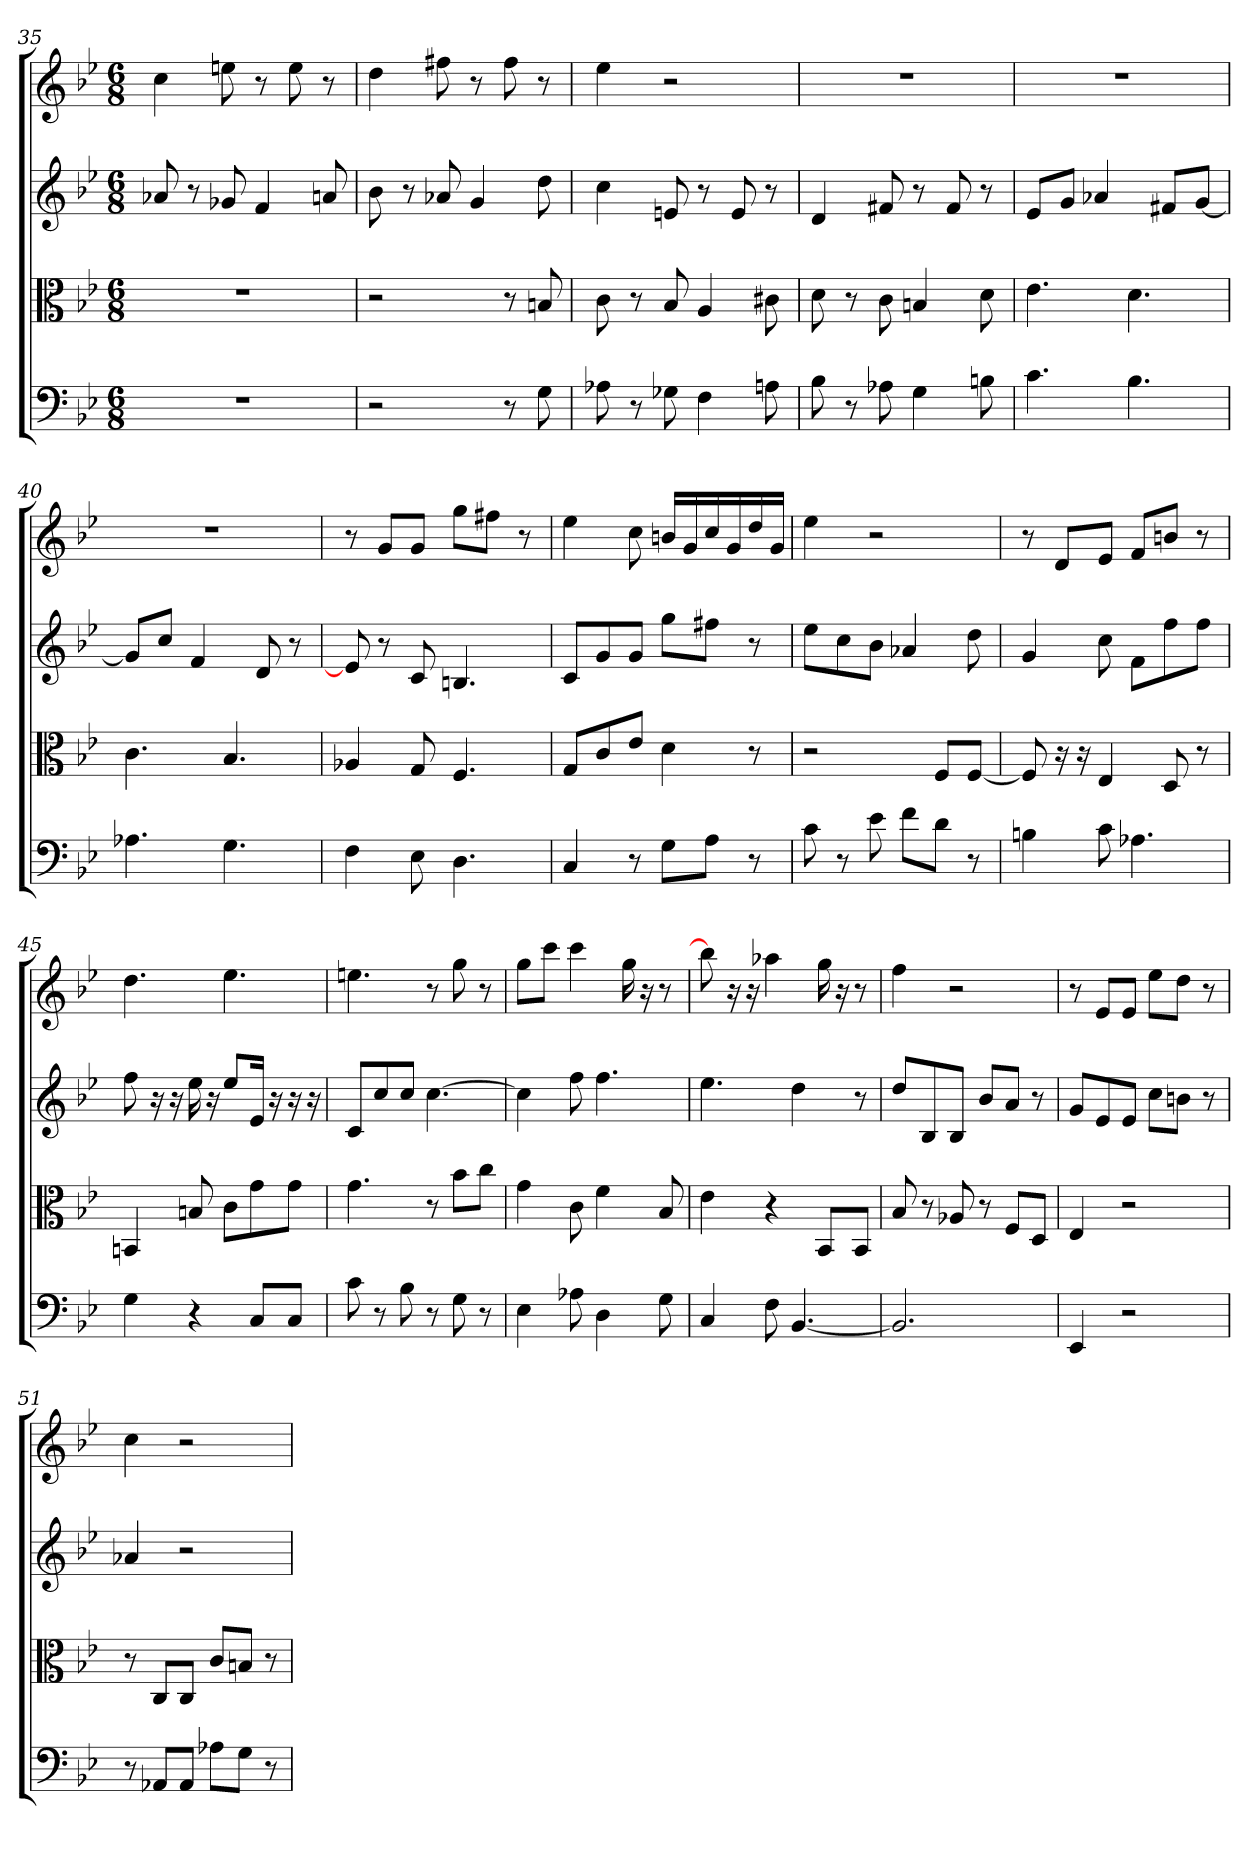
**kern	**kern	**kern	**kern
*part4	*part3	*part2	*part1
*staff4	*staff3	*staff2	*staff1
*clefF4	*clefC3	*clefG2	*clefG2
*k[b-e-]	*k[b-e-]	*k[b-e-]	*k[b-e-]
*B-:	*B-:	*B-:	*B-:
*M6/8	*M6/8	*M6/8	*M6/8
=35	=35	=35	=35
2.r	2.r	8a-X	4cc
.	.	8r	.
.	.	8g-X	8een
.	.	4f	8r
.	.	.	8ee
.	.	8an	8r
=36	=36	=36	=36
2r	2r	8b-	4dd
.	.	8r	.
.	.	8a-X	8ff#X
.	.	4g	8r
8r	8r	.	8ff#
8G	8Bn	8dd	8r
=37	=37	=37	=37
8A-X	8c	4cc	4ee-
8r	8r	.	.
8G-X	8B-	8en	2r
4F	4A	8r	.
.	.	8e	.
8An	8c#X	8r	.
=38	=38	=38	=38
8B-	8d	4d	2.r
8r	8r	.	.
8A-X	8c	8f#X	.
4G	4Bn	8r	.
.	.	8f#	.
8Bn	8d	8r	.
=39	=39	=39	=39
4.c	4.e-	8e-/L	2.r
.	.	8g/J	.
.	.	4a-X	.
4.B-	4.d	.	.
.	.	8f#X/L	.
.	.	[8g/J	.
=40	=40	=40	=40
4.A-X	4.c	8g/L]	2.r
.	.	8cc/J	.
.	.	4f	.
4.G	4.B-	.	.
.	.	8d	.
.	.	8r	.
=41	=41	=41	=41
4F	4A-X	8e-]	8r
.	.	8r	8g/L
8E-	8G	8c	8g/J
4.D	4.F	4.Bn	8gg\L
.	.	.	8ff#X\J
.	.	.	8r
=42	=42	=42	=42
4C	8G/L	8c/L	4ee-
.	8c/	8g/	.
8r	8e-/J	8g/J	8cc
8G\L	4d	8gg\L	16bn/LL
.	.	.	16g/
8A\J	.	8ff#X\J	16cc/
.	.	.	16g/
8r	8r	8r	16dd/
.	.	.	16g/JJ
=43	=43	=43	=43
8c	2r	8ee-\L	4ee-
8r	.	8cc\	.
8e-	.	8b-\J	2r
8f\L	.	4a-X	.
8d\J	8F/L	.	.
8r	[8F/J	8dd	.
=44	=44	=44	=44
4Bn	8F]	4g	8r
.	16r	.	8d/L
.	16r	.	.
8c	4E-	8cc	8e-/J
4.A-X	.	8f\L	8f/L
.	8D	8ff\	8bn/J
.	8r	8ff\J	8r
=45	=45	=45	=45
4G	4BBn	8ff	4.dd
.	.	16r	.
.	.	16r	.
4r	8Bn	16ee-	.
.	.	16r	.
.	8c\L	8ee-/L	4.ee-
8C/L	8g\	16e-/Jk	.
.	.	16r	.
8C/J	8g\J	16r	.
.	.	16r	.
=46	=46	=46	=46
8c	4.g	8c/L	4.een
8r	.	8cc/	.
8B-	.	8cc/J	.
8r	8r	[4.cc	8r
8G	8b-\L	.	8gg
8r	8cc\J	.	8r
=47	=47	=47	=47
4E-	4g	4cc]	8gg\L
.	.	.	8ccc\J
8A-X	8c	8ff	4ccc
4D	4f	4.ff	.
.	.	.	16gg
.	.	.	16r
8G	8B-	.	8r
=48	=48	=48	=48
4C	4e-	4.ee-	8bb-]
.	.	.	16r
.	.	.	16r
8F	4r	.	4aa-X
[4.BB-	.	4dd	.
.	8BB-/L	.	16gg
.	.	.	16r
.	8BB-/J	8r	8r
=49	=49	=49	=49
2.BB-]	8B-	8dd/L	4ff
.	8r	8B-/	.
.	8A-X	8B-/J	2r
.	8r	8b-/L	.
.	8F/L	8a/J	.
.	8D/J	8r	.
=50	=50	=50	=50
4EE-	4E-	8g/L	8r
.	.	8e-/	8e-/L
2r	2r	8e-/J	8e-/J
.	.	8cc\L	8ee-\L
.	.	8bn\J	8dd\J
.	.	8r	8r
=51	=51	=51	=51
8r	8r	4a-X	4cc
8AA-X/L	8C/L	.	.
8AA-/J	8C/J	2r	2r
8A-X\L	8c/L	.	.
8G\J	8Bn/J	.	.
8r	8r	.	.
=	=	=	=
*-	*-	*-	*-
